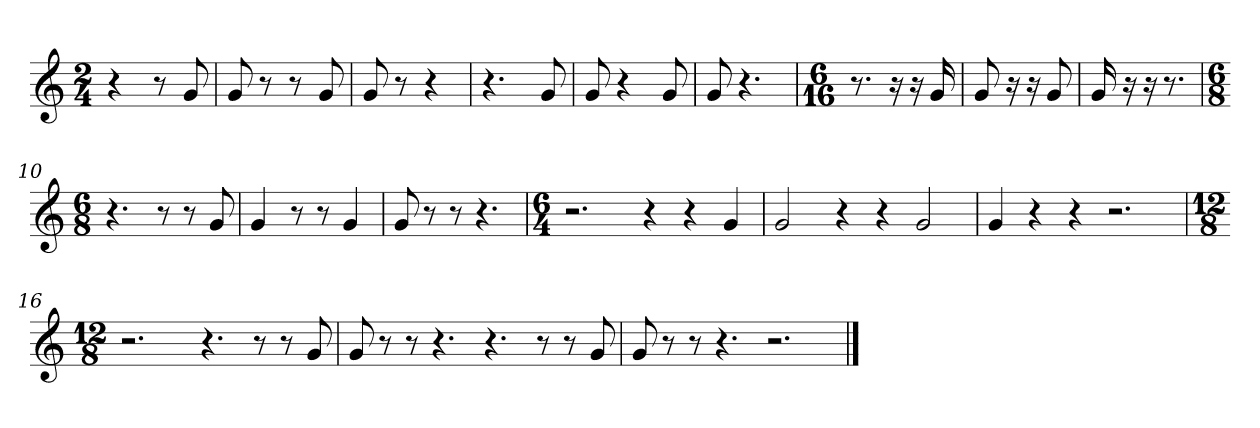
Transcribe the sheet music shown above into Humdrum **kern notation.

**kern
*part1
*staff1
*clefG2
*k[]
*C:
*M2/4
=1
4r
8r
8g
=2
8g
8r
8r
8g
=3
8g
8r
4r
=4
4.r
8g
=5
8g
4r
8g
=6
8g
4.r
!!LO:LB:g=z
=7
*M6/16
8.r
16r
16r
16g
=8
8g
16r
16r
8g
=9
16g
16r
16r
8.r
=10
*M6/8
4.r
8r
8r
8g
=11
4g
8r
8r
4g
=12
8g
8r
8r
4.r
=13
*M6/4
2.r
4r
4r
4g
=14
2g
4r
4r
2g
=15
4g
4r
4r
2.r
=16
*M12/8
2.r
4.r
8r
8r
8g
=17
8g
8r
8r
4.r
4.r
8r
8r
8g
=18
8g
8r
8r
4.r
2.r
==
*-
